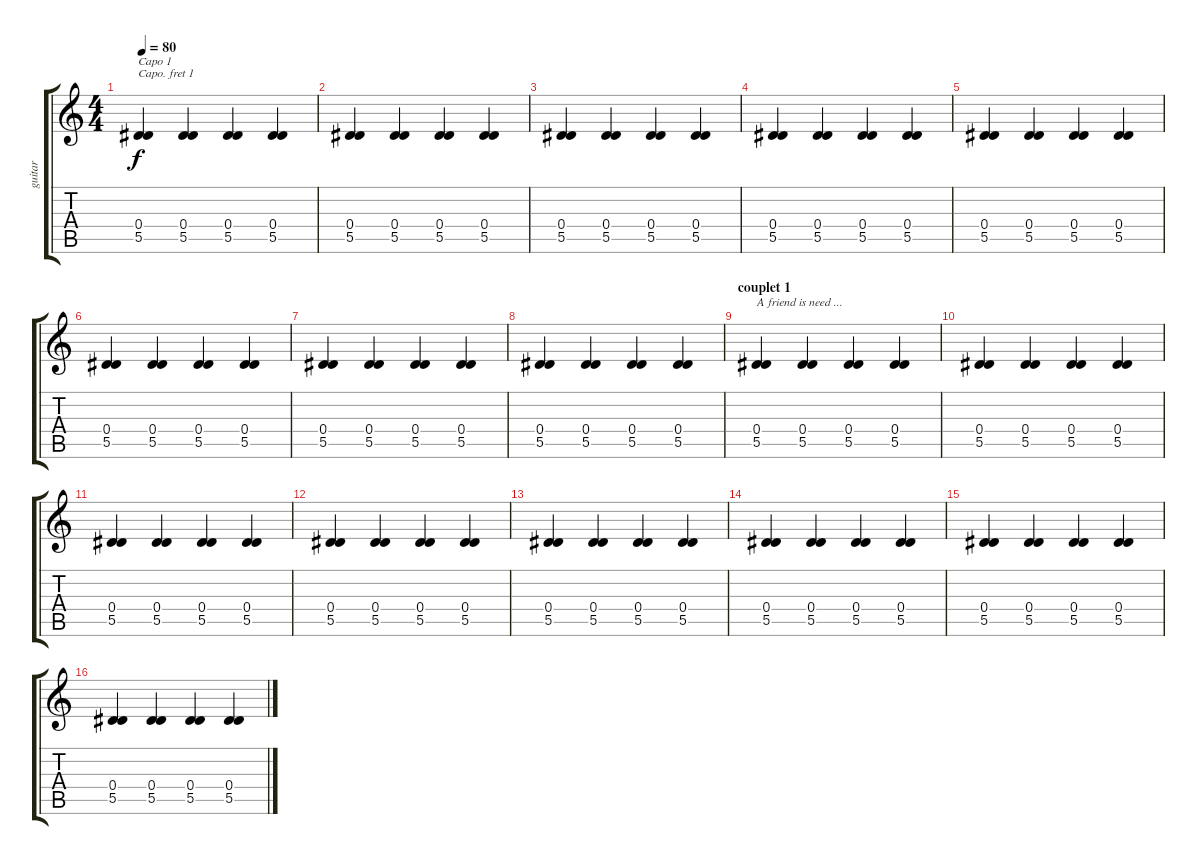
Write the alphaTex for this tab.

\track ("guitar" "guitar") {instrument overdrivenguitar}
\staff {score tabs}
\capo 1
\tuning (E4 B3 G3 D3 A2 E2) {hide}
\ts (4 4)
\tempo 80
\clef g2
\ks c
(0.4 5.5).4{txt "Capo 1" dy f instrument overdrivenguitar} (0.4 5.5).4 (0.4 5.5).4 (0.4 5.5).4 |
(0.4 5.5).4 (0.4 5.5).4 (0.4 5.5).4 (0.4 5.5).4 |
(0.4 5.5).4 (0.4 5.5).4 (0.4 5.5).4 (0.4 5.5).4 |
(0.4 5.5).4 (0.4 5.5).4 (0.4 5.5).4 (0.4 5.5).4 |
(0.4 5.5).4 (0.4 5.5).4 (0.4 5.5).4 (0.4 5.5).4 |
(0.4 5.5).4 (0.4 5.5).4 (0.4 5.5).4 (0.4 5.5).4 |
(0.4 5.5).4 (0.4 5.5).4 (0.4 5.5).4 (0.4 5.5).4 |
(0.4 5.5).4 (0.4 5.5).4 (0.4 5.5).4 (0.4 5.5).4 |
\section ("" "couplet 1")
(0.4 5.5).4{txt "A friend is need ..."} (0.4 5.5).4 (0.4 5.5).4 (0.4 5.5).4 |
(0.4 5.5).4 (0.4 5.5).4 (0.4 5.5).4 (0.4 5.5).4 |
(0.4 5.5).4 (0.4 5.5).4 (0.4 5.5).4 (0.4 5.5).4 |
(0.4 5.5).4 (0.4 5.5).4 (0.4 5.5).4 (0.4 5.5).4 |
(0.4 5.5).4 (0.4 5.5).4 (0.4 5.5).4 (0.4 5.5).4 |
(0.4 5.5).4 (0.4 5.5).4 (0.4 5.5).4 (0.4 5.5).4 |
(0.4 5.5).4 (0.4 5.5).4 (0.4 5.5).4 (0.4 5.5).4 |
(0.4 5.5).4 (0.4 5.5).4 (0.4 5.5).4 (0.4 5.5).4
